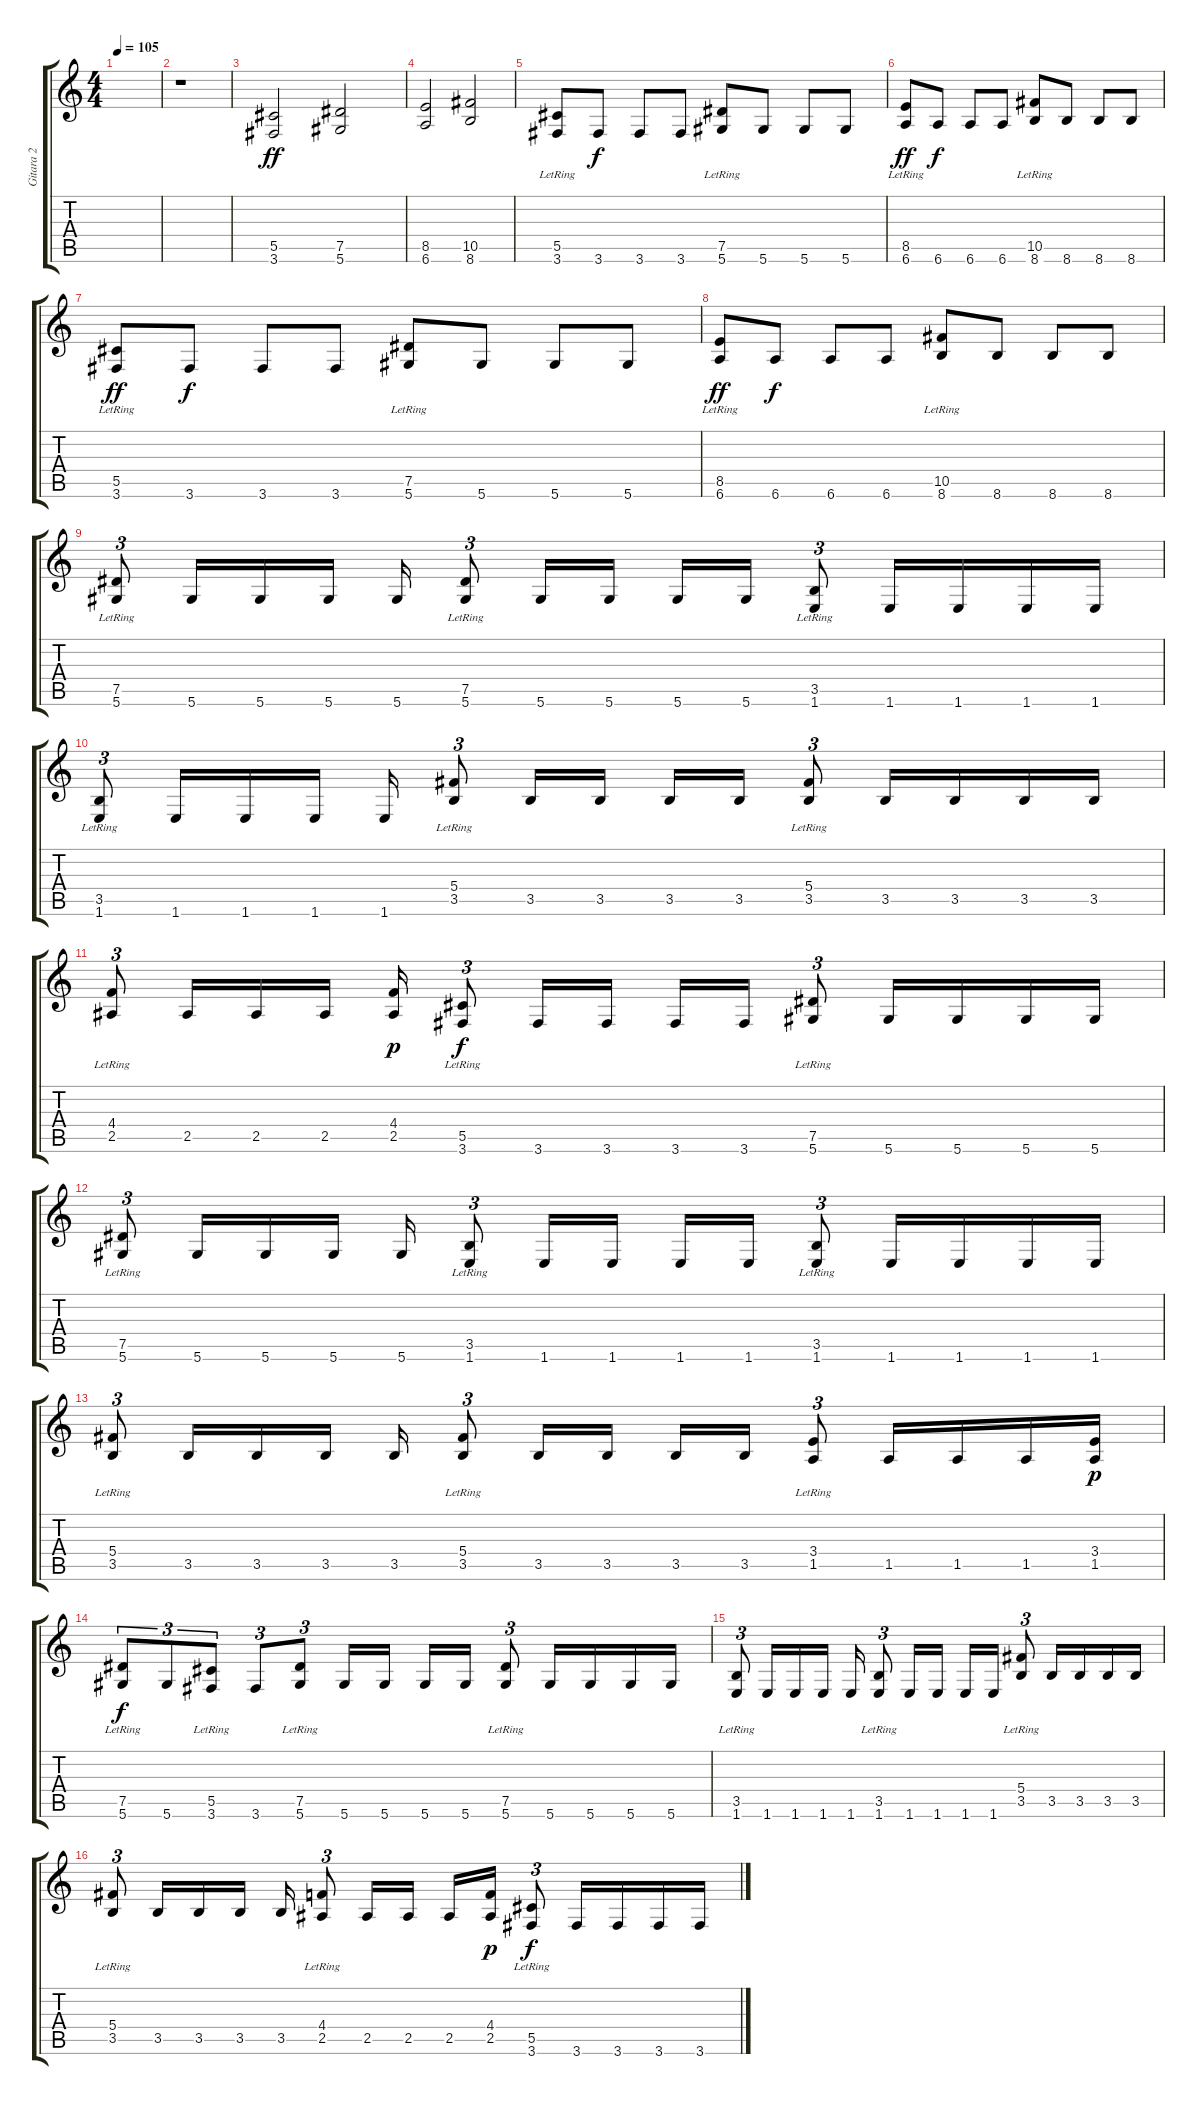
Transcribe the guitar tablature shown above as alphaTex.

\track ("Gitara 2" "Gitara 2") {instrument distortionguitar}
\staff {score tabs}
\tuning (Eb4 Bb3 Gb3 Db3 Ab2 Eb2) {hide}
\ts (4 4)
\tempo 105
\clef g2
\ks c
|
r.1 |
(5.5 3.6).2{dy ff} (7.5 5.6).2 |
(8.5 6.6).2 (10.5 8.6).2 |
(5.5{lr} 3.6).8 3.6.8{dy f} 3.6.8 3.6.8 (7.5{lr} 5.6).8 5.6.8 5.6.8 5.6.8 |
(8.5{lr} 6.6).8{dy ff} 6.6.8{dy f} 6.6.8 6.6.8 (10.5{lr} 8.6).8 8.6.8 8.6.8 8.6.8 |
(5.5{lr} 3.6).8{dy ff} 3.6.8{dy f} 3.6.8 3.6.8 (7.5{lr} 5.6).8 5.6.8 5.6.8 5.6.8 |
(8.5{lr} 6.6).8{dy ff} 6.6.8{dy f} 6.6.8 6.6.8 (10.5{lr} 8.6).8 8.6.8 8.6.8 8.6.8 |
(7.5{lr} 5.6).8{tu (3 2)} 5.6.16 5.6.16 5.6.16 5.6.16 (7.5{lr} 5.6).8{tu (3 2)} 5.6.16 5.6.16 5.6.16 5.6.16 (3.5{lr} 1.6).8{tu (3 2)} 1.6.16 1.6.16 1.6.16 1.6.16 |
(3.5{lr} 1.6).8{tu (3 2)} 1.6.16 1.6.16 1.6.16 1.6.16 (5.4{lr} 3.5).8{tu (3 2)} 3.5.16 3.5.16 3.5.16 3.5.16 (5.4{lr} 3.5).8{tu (3 2)} 3.5.16 3.5.16 3.5.16 3.5.16 |
(4.4{lr} 2.5).8{tu (3 2)} 2.5.16 2.5.16 2.5.16 (4.4 2.5).16{dy p} (5.5{lr} 3.6).8{tu (3 2) dy f} 3.6.16 3.6.16 3.6.16 3.6.16 (7.5{lr} 5.6).8{tu (3 2)} 5.6.16 5.6.16 5.6.16 5.6.16 |
(7.5{lr} 5.6).8{tu (3 2)} 5.6.16 5.6.16 5.6.16 5.6.16 (3.5{lr} 1.6).8{tu (3 2)} 1.6.16 1.6.16 1.6.16 1.6.16 (3.5{lr} 1.6).8{tu (3 2)} 1.6.16 1.6.16 1.6.16 1.6.16 |
(5.4{lr} 3.5).8{tu (3 2)} 3.5.16 3.5.16 3.5.16 3.5.16 (5.4{lr} 3.5).8{tu (3 2)} 3.5.16 3.5.16 3.5.16 3.5.16 (3.4{lr} 1.5).8{tu (3 2)} 1.5.16 1.5.16 1.5.16 (3.4 1.5).16{dy p} |
(7.5{lr} 5.6).8{tu (3 2) dy f} 5.6.8{tu (3 2)} (5.5{lr} 3.6).8{tu (3 2)} 3.6.8{tu (3 2)} (7.5{lr} 5.6).8{tu (3 2)} 5.6.16 5.6.16 5.6.16 5.6.16 (7.5{lr} 5.6).8{tu (3 2)} 5.6.16 5.6.16 5.6.16 5.6.16 |
(3.5{lr} 1.6).8{tu (3 2)} 1.6.16 1.6.16 1.6.16 1.6.16 (3.5{lr} 1.6).8{tu (3 2)} 1.6.16 1.6.16 1.6.16 1.6.16 (5.4{lr} 3.5).8{tu (3 2)} 3.5.16 3.5.16 3.5.16 3.5.16 |
(5.4{lr} 3.5).8{tu (3 2)} 3.5.16 3.5.16 3.5.16 3.5.16 (4.4{lr} 2.5).8{tu (3 2)} 2.5.16 2.5.16 2.5.16 (4.4 2.5).16{dy p} (5.5{lr} 3.6).8{tu (3 2) dy f} 3.6.16 3.6.16 3.6.16 3.6.16
